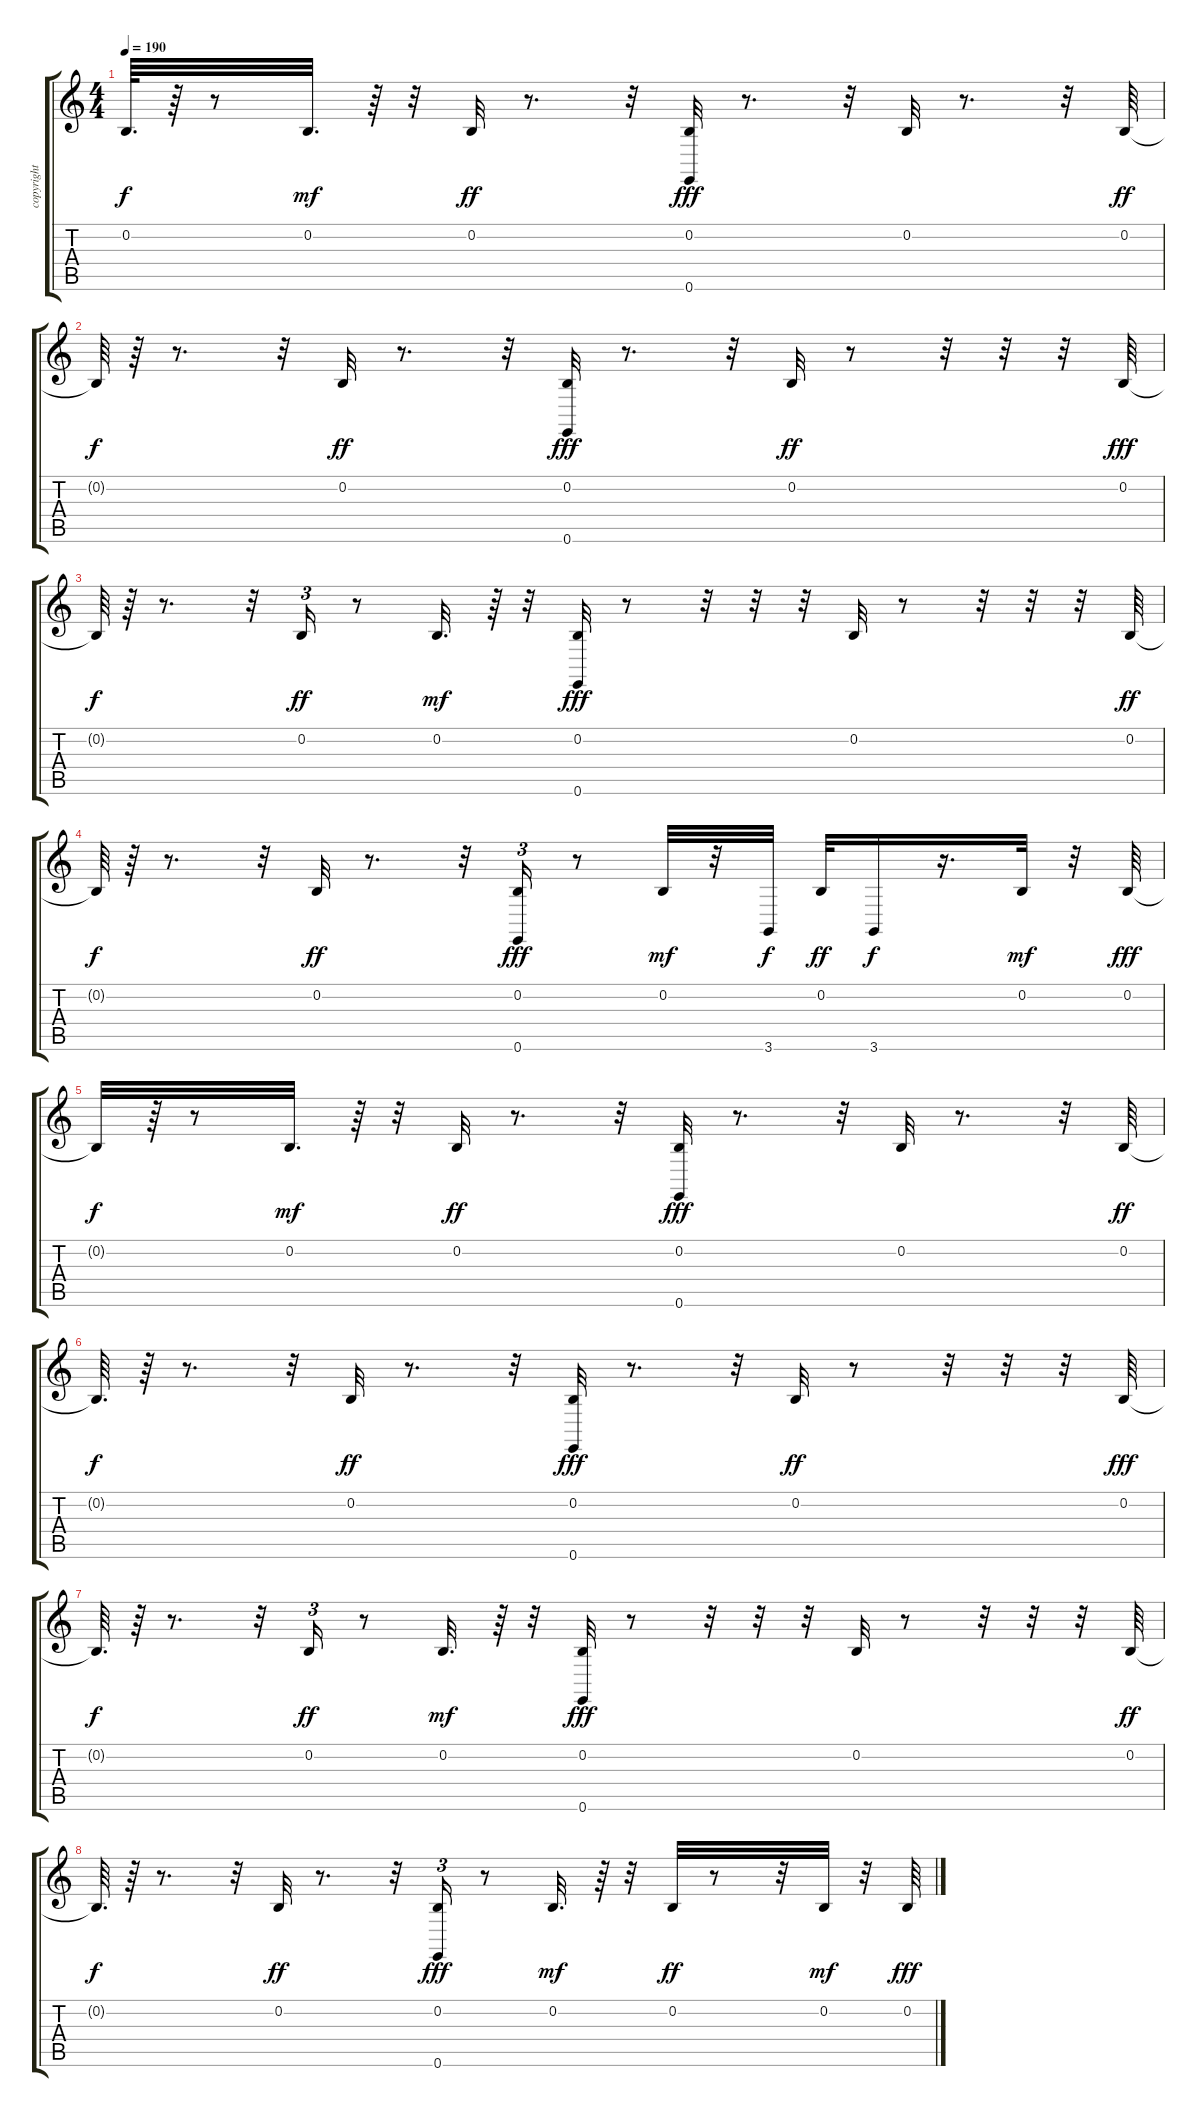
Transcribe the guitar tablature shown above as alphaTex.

\track ("copyright 1998 by" "copyright ") {instrument acousticgrandpiano}
\staff {score tabs}
\tuning (E4 B3 G3 D3 A2 E2) {hide}
\ts (4 4)
\tempo 190
\clef g2
\ks c
0.2{t}.64{d dy f} r.64 r.8 0.2.32{d dy mf} r.64 r.32 0.2.32{dy ff} r.8{d} r.32 (0.2 0.6).32{dy fff} r.8{d} r.32 0.2.32 r.8{d} r.32 0.2.64{dy ff} |
0.2{t}.64{dy f} r.64 r.8{d} r.32 0.2.32{dy ff} r.8{d} r.32 (0.2 0.6).32{dy fff} r.8{d} r.32 0.2.32{dy ff} r.8 r.32 r.32 r.32 0.2.64{dy fff} |
0.2{t}.64{dy f} r.64 r.8{d} r.32 0.2.16{tu (3 2) dy ff} r.8 0.2.32{d dy mf} r.64 r.32 (0.2 0.6).32{dy fff} r.8 r.32 r.32 r.32 0.2.32 r.8 r.32 r.32 r.32 0.2.64{dy ff} |
0.2{t}.64{dy f} r.64 r.8{d} r.32 0.2.32{dy ff} r.8{d} r.32 (0.2 0.6).16{tu (3 2) dy fff} r.8 0.2.32{dy mf} r.32 3.6.32{dy f} 0.2.32{dy ff} 3.6.16{dy f} r.16{d} 0.2.32{dy mf} r.32 0.2.64{dy fff} |
0.2{t}.32{dy f} r.64 r.8 0.2.32{d dy mf} r.64 r.32 0.2.32{dy ff} r.8{d} r.32 (0.2 0.6).32{dy fff} r.8{d} r.32 0.2.32 r.8{d} r.32 0.2.64{dy ff} |
0.2{t}.64{d dy f} r.64 r.8{d} r.32 0.2.32{dy ff} r.8{d} r.32 (0.2 0.6).32{dy fff} r.8{d} r.32 0.2.32{dy ff} r.8 r.32 r.32 r.32 0.2.64{dy fff} |
0.2{t}.64{d dy f} r.64 r.8{d} r.32 0.2.16{tu (3 2) dy ff} r.8 0.2.32{d dy mf} r.64 r.32 (0.2 0.6).32{dy fff} r.8 r.32 r.32 r.32 0.2.32 r.8 r.32 r.32 r.32 0.2.64{dy ff} |
0.2{t}.64{d dy f} r.64 r.8{d} r.32 0.2.32{dy ff} r.8{d} r.32 (0.2 0.6).16{tu (3 2) dy fff} r.8 0.2.32{d dy mf} r.64 r.32 0.2.32{dy ff} r.8 r.32 0.2.32{dy mf} r.32 0.2.64{dy fff}
